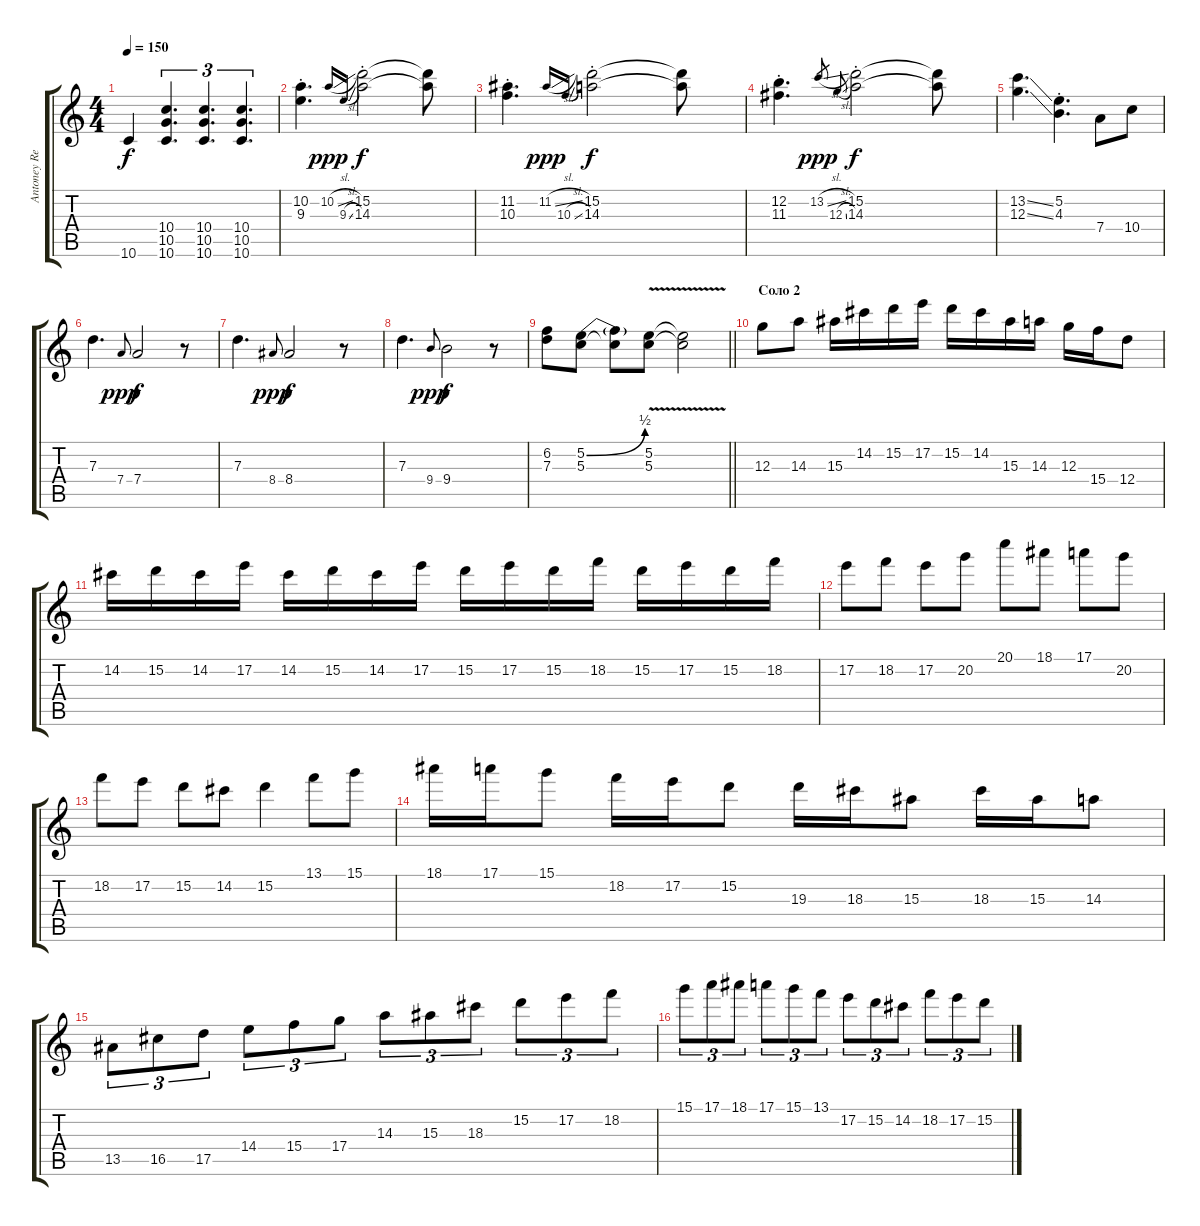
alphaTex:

\track ("Antoney Revenson" "Antoney Re") {instrument distortionguitar}
\staff {score tabs}
\tuning (E4 B3 G3 D3 A2 D2) {hide}
\ts (4 4)
\tempo 150
\clef g2
\ks c
10.6{t}.4{dy f} (10.4 10.5 10.6).4{d tu (3 2)} (10.4 10.5 10.6).4{d tu (3 2)} (10.4 10.5 10.6).4{d tu (3 2)} |
(10.2{st} 9.3{st}).4{d} 10.2{sl}.16{gr onbeat dy ppp} 9.3{sl}.16{gr onbeat} (15.2{st} 14.3{st}).2{dy f} (15.2{t} 14.3{t}).8 |
(11.2{st} 10.3{st}).4{d} 11.2{sl}.16{gr onbeat dy ppp} 10.3{sl}.16{gr onbeat} (15.2{st} 14.3{st}).2{dy f} (15.2{t} 14.3{t}).8 |
(12.2{st} 11.3{st}).4{d} 13.2{sl}.16{gr dy ppp} 12.3{sl}.16{gr onbeat} (15.2{st} 14.3{st}).2{dy f} (15.2{t} 14.3{t}).8 |
(13.2{ss} 12.3{ss}).4{d} (5.2{st} 4.3{st}).4{d} 7.4.8 10.4.8 |
7.3.4{d} 7.4.8{gr onbeat dy ppp} 7.4.2{dy f} r.8 |
7.3.4{d} 8.4.8{gr onbeat dy ppp} 8.4.2{dy f} r.8 |
7.3.4{d} 9.4.8{gr onbeat dy ppp} 9.4.2{dy f} r.8 |
\barLineRight lightlight
(6.2 7.3).8 (5.2{be (bend 0 0 60 2)} 5.3).8 (5.2{t} 5.3{t}).8 (5.2{v} 5.3{v}).8 (5.2{t} 5.3{t}).2 |
\section ("" " Соло 2")
12.3.8{volume 16} 14.3.8 15.3.16 14.2.16 15.2.16 17.2.16 15.2.16 14.2.16 15.3.16 14.3.16 12.3.16 15.4.16 12.4.8 |
14.2.16 15.2.16 14.2.16 17.2.16 14.2.16 15.2.16 14.2.16 17.2.16 15.2.16 17.2.16 15.2.16 18.2.16 15.2.16 17.2.16 15.2.16 18.2.16 |
17.2.8 18.2.8 17.2.8 20.2.8 20.1.8 18.1.8 17.1.8 20.2.8 |
18.2.8 17.2.8 15.2.8 14.2.8 15.2.4 13.1.8 15.1.8 |
18.1.16 17.1.16 15.1.8 18.2.16 17.2.16 15.2.8 19.3.16 18.3.16 15.3.8 18.3.16 15.3.16 14.3.8 |
13.5.8{tu (3 2)} 16.5.8{tu (3 2)} 17.5.8{tu (3 2)} 14.4.8{tu (3 2)} 15.4.8{tu (3 2)} 17.4.8{tu (3 2)} 14.3.8{tu (3 2)} 15.3.8{tu (3 2)} 18.3.8{tu (3 2)} 15.2.8{tu (3 2)} 17.2.8{tu (3 2)} 18.2.8{tu (3 2)} |
15.1.8{tu (3 2)} 17.1.8{tu (3 2)} 18.1.8{tu (3 2)} 17.1.8{tu (3 2)} 15.1.8{tu (3 2)} 13.1.8{tu (3 2)} 17.2.8{tu (3 2)} 15.2.8{tu (3 2)} 14.2.8{tu (3 2)} 18.2.8{tu (3 2)} 17.2.8{tu (3 2)} 15.2.8{tu (3 2)}
